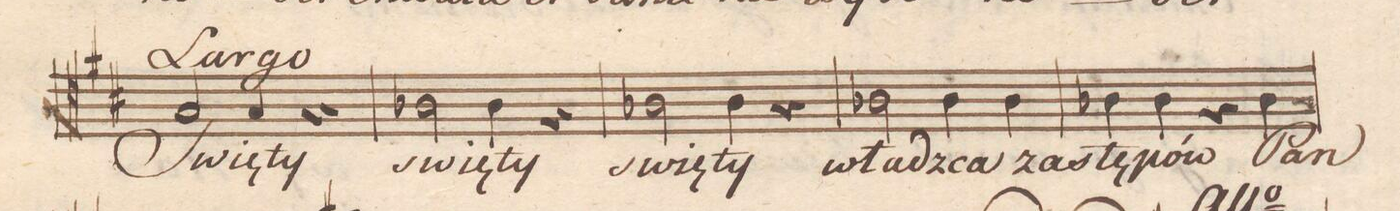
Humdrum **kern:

**kern	**text	**dynam
*I"Tenore.	*	*
*clefC4	*	*
*k[f#c#]	*	*
*met(c|)	*	*
*M2/2	*	*
2G/	Swię-	.
4G/	-ty	.
4r	.	.
=94	=94	=94
2A-X\	swię-	.
4A-\	-ty	.
4r	.	.
=95	=95	=95
2A-X\	swię-	.
4A-\	-ty	.
4r	.	.
=96	=96	=96
2A-X\	wła-	.
4A-\	-dzca	.
4A-\	za-	.
=97	=97	=97
4A-X\	-stę-	.
4A-\	-pów	.
4r	.	.
4A-\	Pan	.
=98	=98	=98
*-	*-	*-
